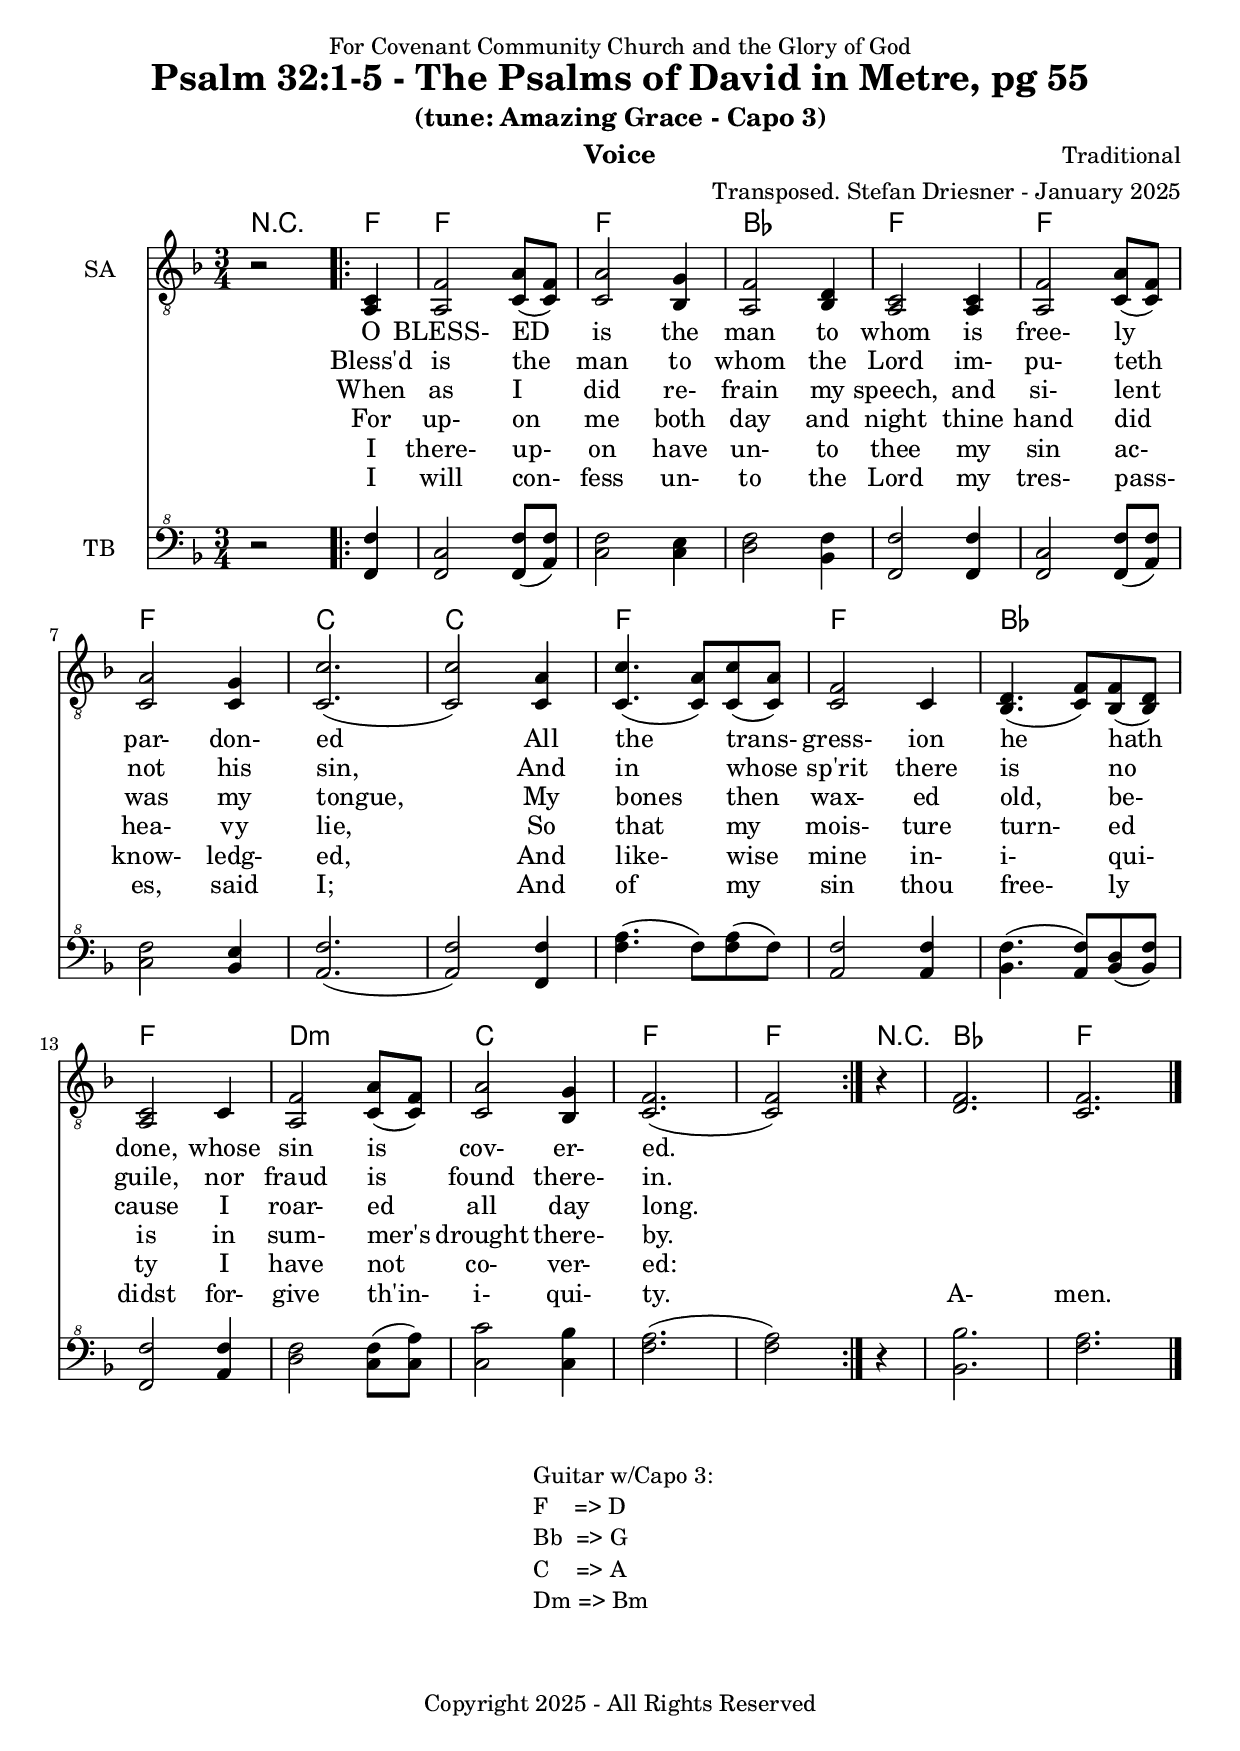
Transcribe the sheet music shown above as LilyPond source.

\version "2.24.1"
\language "english"

% force .mid extension for MIDI file output
#(ly:set-option 'midi-extension "mid")

\header {
  dedication = "For Covenant Community Church and the Glory of God"
  title = "Psalm 32:1-5 - The Psalms of David in Metre, pg 55"
  subtitle = "(tune: Amazing Grace - Capo 3)"
  instrument = "Voice"
  composer = "Traditional"
  arranger = "Transposed. Stefan Driesner - January 2025"
  meter = ""
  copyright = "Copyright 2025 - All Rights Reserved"
}

global = {
  \key f \major
  \numericTimeSignature
  \time 3/4
}

versesVoiceOne = \lyricmode {
  % Verse 1
  O BLESS- ED is the man to whom
  is free- ly par- don- ed
  All the trans- gress- ion he hath done,
  whose sin is cov- er- ed.
}

versesVoiceTwo = \lyricmode {
  % Verse 2
  Bless'd is the man to whom the Lord
  im- pu- teth not his sin,
  And in whose sp'rit there is no guile,
  nor fraud is found there- in.
}

versesVoiceThree = \lyricmode {
  % Verse 3
  When as I did re- frain my speech,
  and si- lent was my tongue,
  My bones then wax- ed old, be- cause
  I roar- ed all day long.
}

versesVoiceFour = \lyricmode {
  % Verse 4
  For up- on me both day and night
  thine hand did hea- vy lie,
  So that my mois- ture turn- ed is
  in sum- mer's drought there- by.
}

versesVoiceFive = \lyricmode {
  % Verse 5a
  I there- up- on have un- to thee
  my sin ac- know- ledg- ed,
  And like- wise mine in- i- qui- ty
  I have not co- ver- ed:
}

versesVoiceSix = \lyricmode {
  % Verse 5b
  I will con- fess un- to the Lord
  my tres- pass- es, said I;
  And of my sin thou free- ly didst
  for- give th'in- i- qui- ty.
  A- men.
}

SAVoice = \relative c {
  \global
  \dynamicUp
  % Music follows here.
  {
    r2
    \repeat volta 2
    {
      <a  c  >4 |
      % Verse 1
      <a   f' >2 <c  a' >8( <c  f>8)  | < c  a'>2 <bf g' >4  | <a f' >2 <bf d>4 | <a  c>2 <a  c>4 |
      <a   f' >2 <c  a' >8( <c  f>8)  | < c  a'>2 <c g' >4   | <c  c'>2.( | <c  c'>2 ) <c a' >4 |
      <c c'>4.(<c a'>8) <c c'>8(<c a'>8) | <c f >2 <c>4  | <bf d>4.(<c  f>8) <bf f'>8(<bf d>8) |
      <a c>2 <c>4 | <a   f' >2 <c  a' >8( <c  f>8)  | < c  a'>2 <bf g' >4  | <c f>2.( <c f>2 )
    }
  }
  r4 <d  f  >2. <c  f  >2.
  \bar "|."
}

TBVoice = \relative {
  \global
  \dynamicUp
  % Music follows here.
  {
    r2
    \repeat volta 2
    {
      <f  f'  >4 |
      % Verse 1
      <f c'>2 <f  f' >8( <a  f'>8)  | < c  f>2 < c e >4  | <d f >2 <bf f'>4 | <f  f'>2 <f  f'>4 |
      <f   c' >2 <f  f' >8( <a  f'>8)  | < c  f>2 <bf e >4   | <a  f'>2.( | <a  f'>2 ) <f f' >4 |
      <f' a>4.(<f>8) <f a>8(<f>8) | \relative c' <a f' >2 \relative c' <a f'>4  | \relative c' <bf f'>4.( \relative c' <a  f'>8) \relative c' <bf d>8(\relative c' <bf f'>8) |
      \relative c <f f'>2 \relative c' <a f'>4 | \relative c' <d f >2 \relative c' <c  f >8( \relative c' <c  a'>8)  | \relative c' < c  c'>2 \relative c' <c bf' >4  | \relative c' <f a>2.( \relative c' <f a>2 )
    }
  }
  r4 <bf,  bf'  >2. <f'  a  >2.
  \bar "|."
}

%Chords = \new ChordNames {
%  \chordmode {
%    r2 <d>4 <d>2. <d>2. <g>2. <d>2.
%    <d>2. <d>2. <a>2. <a>2.
%    <d>2. <d>2. <g>2. <d>2.
%    b2.:m <a>2. <d>2. <d>2
%    r4 <g>2. <d>2.
%  }
%}

Chords = \new ChordNames {
  \chordmode {
    r2 <f>4 <f>2. <f>2. <bf>2. <f>2.
    <f>2. <f>2. <c>2. <c>2.
    <f>2. <f>2. <bf>2. <f>2.
    d2.:m <c>2. <f>2. <f>2
    r4 <bf>2. <f>2.
  }
}

SAVoicePart = \new Staff \with {
  instrumentName = "SA"
  midiInstrument = "Voice Oohs"
} { \clef "treble_8" \SAVoice }
\addlyrics { \versesVoiceOne }
\addlyrics { \versesVoiceTwo }
\addlyrics { \versesVoiceThree }
\addlyrics { \versesVoiceFour }
\addlyrics { \versesVoiceFive }
\addlyrics { \versesVoiceSix }

TBVoicePart = \new Staff \with {
  instrumentName = "TB"
  midiInstrument = "Voice Oohs"
} { \clef "bass^8" \TBVoice }

\score {
  <<
    \Chords
    \SAVoicePart
    \TBVoicePart
  >>
  \layout { }
  \midi {
    \context {
      \Score
      tempoWholesPerMinute = #(ly:make-moment 100 4)
    }
  }
}

\markup {
  \fill-line {
    {
      \column {
        \left-align {
	" Guitar w/Capo 3:"
	" F    => D"
	" Bb  => G"
	" C    => A"
	" Dm => Bm"
        }
      }
    }
  }
}
